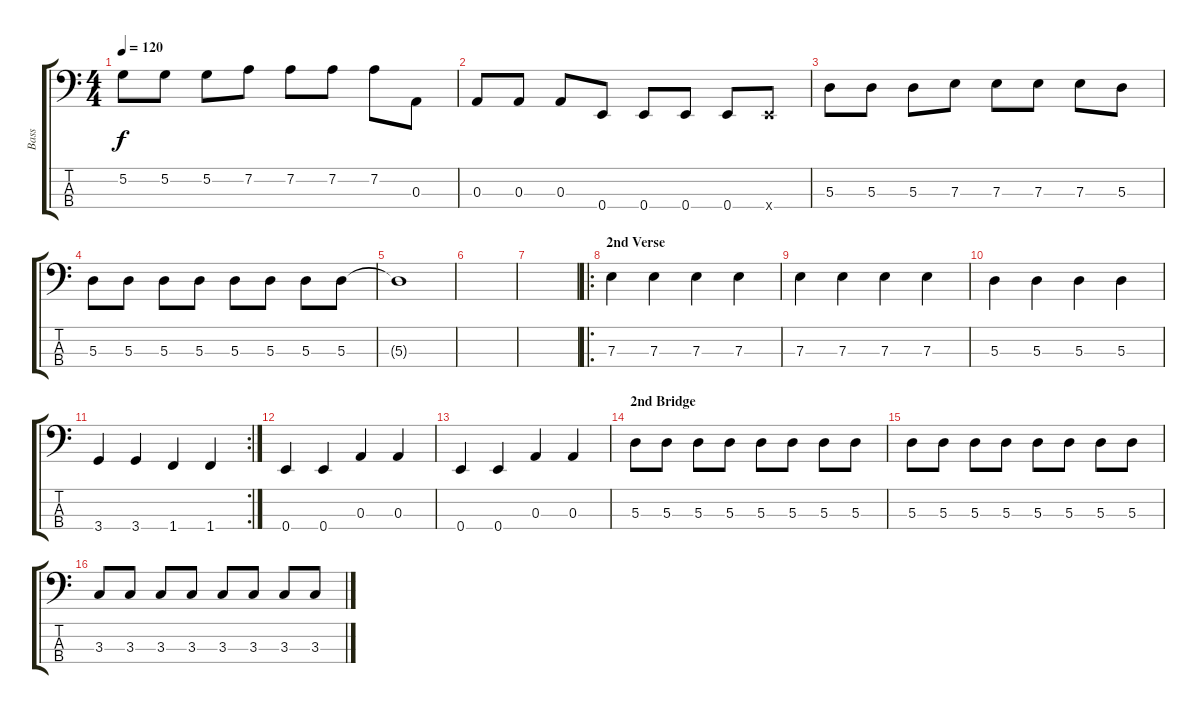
\track ("Bass" "Bass") {instrument electricbassfinger}
\staff {score tabs}
\tuning (G2 D2 A1 E1) {hide}
\ts (4 4)
\tempo 120
\clef f4
\ks c
5.2.8{dy f} 5.2.8 5.2.8 7.2.8 7.2.8 7.2.8 7.2.8 0.3.8 |
0.3.8 0.3.8 0.3.8 0.4.8 0.4.8 0.4.8 0.4.8 0.4{x}.8 |
5.3.8 5.3.8 5.3.8 7.3.8 7.3.8 7.3.8 7.3.8 5.3.8 |
5.3.8 5.3.8 5.3.8 5.3.8 5.3.8 5.3.8 5.3.8 5.3.8 |
5.3{t}.1 |
|
|
\ro
\section ("" "2nd Verse")
7.3.4 7.3.4 7.3.4 7.3.4 |
7.3.4 7.3.4 7.3.4 7.3.4 |
5.3.4 5.3.4 5.3.4 5.3.4 |
\rc 2
3.4.4 3.4.4 1.4.4 1.4.4 |
0.4.4 0.4.4 0.3.4 0.3.4 |
0.4.4 0.4.4 0.3.4 0.3.4 |
\section ("" "2nd Bridge")
5.3.8 5.3.8 5.3.8 5.3.8 5.3.8 5.3.8 5.3.8 5.3.8 |
5.3.8 5.3.8 5.3.8 5.3.8 5.3.8 5.3.8 5.3.8 5.3.8 |
3.3.8 3.3.8 3.3.8 3.3.8 3.3.8 3.3.8 3.3.8 3.3.8
